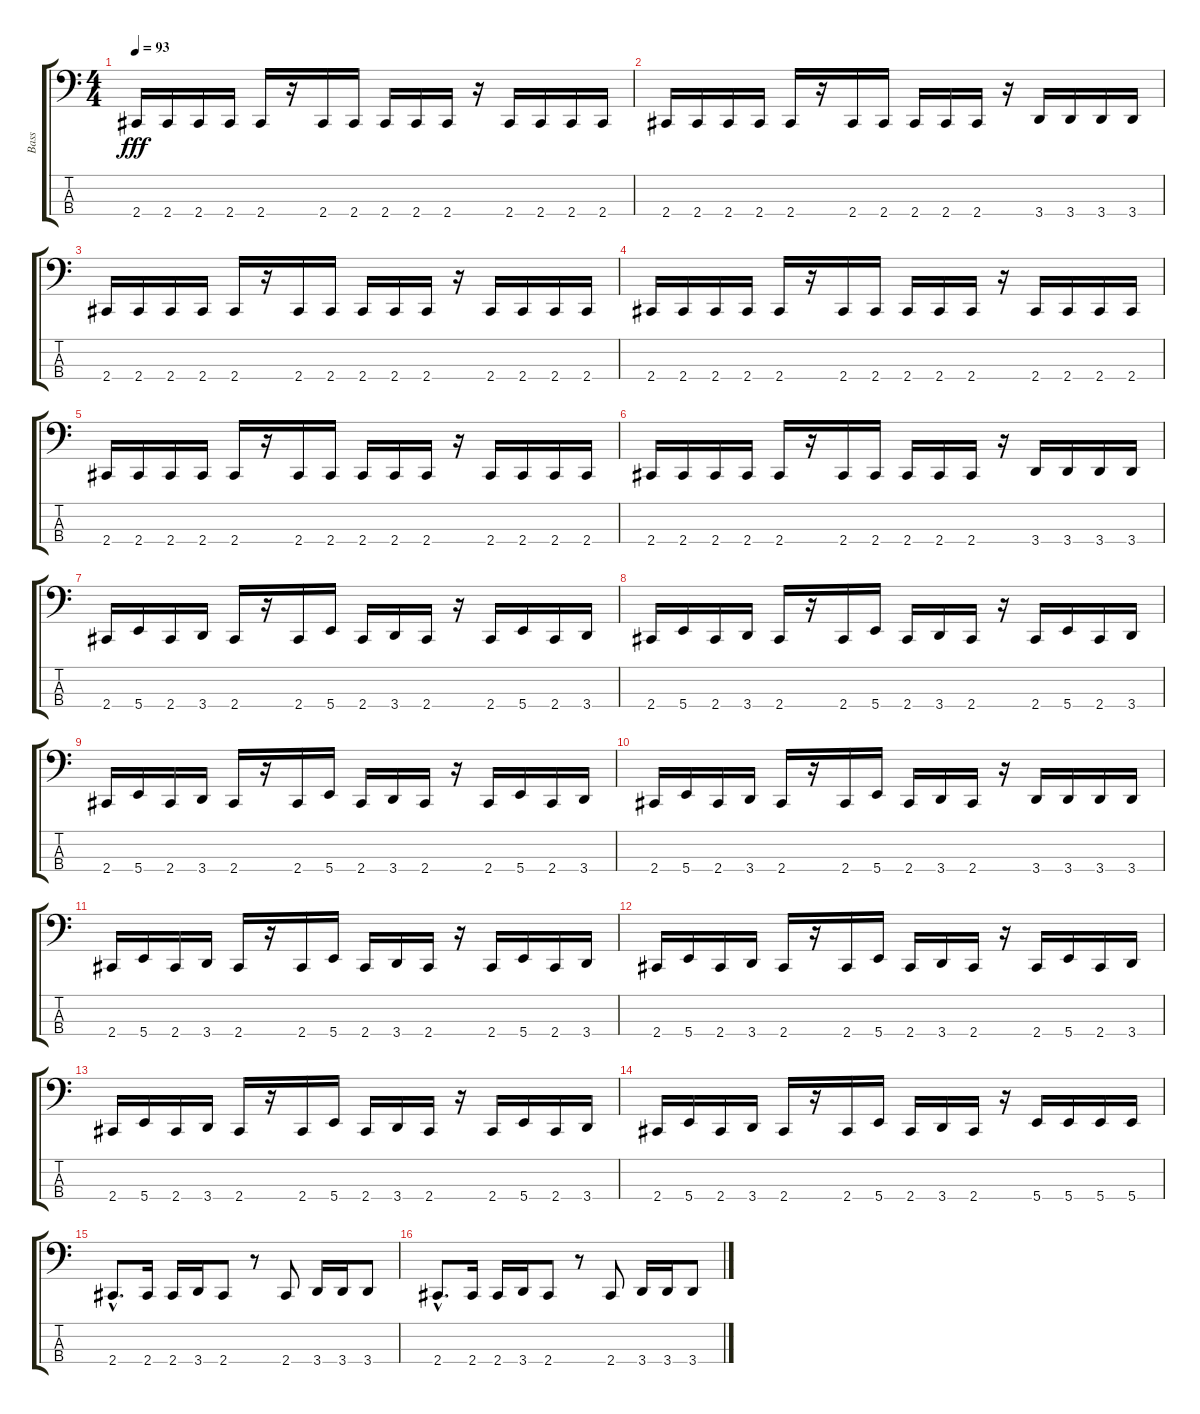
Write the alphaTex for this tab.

\track ("Bass" "Bass") {instrument slapbass2}
\staff {score tabs}
\tuning (E2 B1 Gb1 B0) {hide}
\ts (4 4)
\tempo 93
\clef f4
\ks c
2.4.16{dy fff} 2.4.16 2.4.16 2.4.16 2.4.16 r.16 2.4.16 2.4.16 2.4.16 2.4.16 2.4.16 r.16 2.4.16 2.4.16 2.4.16 2.4.16 |
2.4.16 2.4.16 2.4.16 2.4.16 2.4.16 r.16 2.4.16 2.4.16 2.4.16 2.4.16 2.4.16 r.16 3.4.16 3.4.16 3.4.16 3.4.16 |
2.4.16 2.4.16 2.4.16 2.4.16 2.4.16 r.16 2.4.16 2.4.16 2.4.16 2.4.16 2.4.16 r.16 2.4.16 2.4.16 2.4.16 2.4.16 |
2.4.16 2.4.16 2.4.16 2.4.16 2.4.16 r.16 2.4.16 2.4.16 2.4.16 2.4.16 2.4.16 r.16 2.4.16 2.4.16 2.4.16 2.4.16 |
2.4.16 2.4.16 2.4.16 2.4.16 2.4.16 r.16 2.4.16 2.4.16 2.4.16 2.4.16 2.4.16 r.16 2.4.16 2.4.16 2.4.16 2.4.16 |
2.4.16 2.4.16 2.4.16 2.4.16 2.4.16 r.16 2.4.16 2.4.16 2.4.16 2.4.16 2.4.16 r.16 3.4.16 3.4.16 3.4.16 3.4.16 |
2.4.16 5.4.16 2.4.16 3.4.16 2.4.16 r.16 2.4.16 5.4.16 2.4.16 3.4.16 2.4.16 r.16 2.4.16 5.4.16 2.4.16 3.4.16 |
2.4.16 5.4.16 2.4.16 3.4.16 2.4.16 r.16 2.4.16 5.4.16 2.4.16 3.4.16 2.4.16 r.16 2.4.16 5.4.16 2.4.16 3.4.16 |
2.4.16 5.4.16 2.4.16 3.4.16 2.4.16 r.16 2.4.16 5.4.16 2.4.16 3.4.16 2.4.16 r.16 2.4.16 5.4.16 2.4.16 3.4.16 |
2.4.16 5.4.16 2.4.16 3.4.16 2.4.16 r.16 2.4.16 5.4.16 2.4.16 3.4.16 2.4.16 r.16 3.4.16 3.4.16 3.4.16 3.4.16 |
2.4.16 5.4.16 2.4.16 3.4.16 2.4.16 r.16 2.4.16 5.4.16 2.4.16 3.4.16 2.4.16 r.16 2.4.16 5.4.16 2.4.16 3.4.16 |
2.4.16 5.4.16 2.4.16 3.4.16 2.4.16 r.16 2.4.16 5.4.16 2.4.16 3.4.16 2.4.16 r.16 2.4.16 5.4.16 2.4.16 3.4.16 |
2.4.16 5.4.16 2.4.16 3.4.16 2.4.16 r.16 2.4.16 5.4.16 2.4.16 3.4.16 2.4.16 r.16 2.4.16 5.4.16 2.4.16 3.4.16 |
2.4.16 5.4.16 2.4.16 3.4.16 2.4.16 r.16 2.4.16 5.4.16 2.4.16 3.4.16 2.4.16 r.16 5.4.16 5.4.16 5.4.16 5.4.16 |
2.4{hac}.8{d} 2.4.16 2.4.16 3.4.16 2.4.8 r.8 2.4.8 3.4.16 3.4.16 3.4.8 |
2.4{hac}.8{d} 2.4.16 2.4.16 3.4.16 2.4.8 r.8 2.4.8 3.4.16 3.4.16 3.4.8
